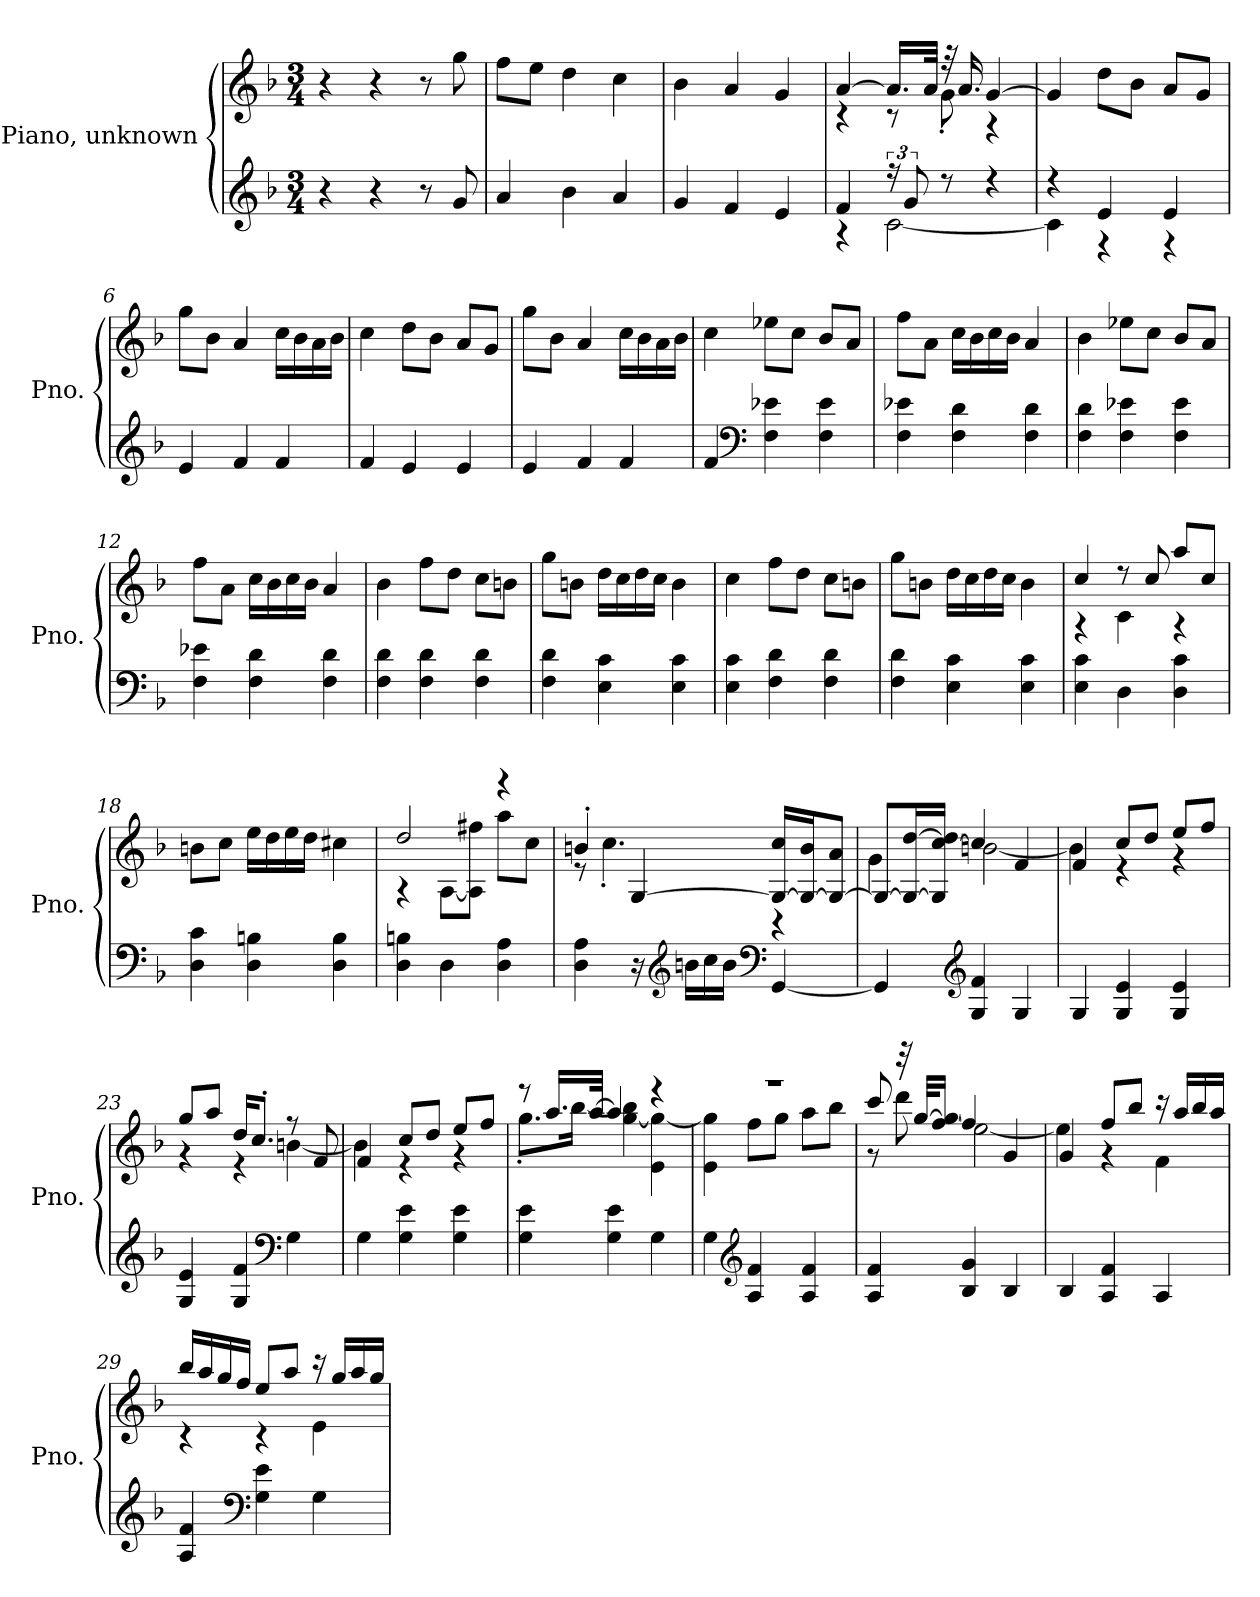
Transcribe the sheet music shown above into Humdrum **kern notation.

**kern	**kern
*part1	*part1
*staff2	*staff1
*I"Piano, unknown	*
*I'Pno.	*
*clefG2	*clefG2
*k[b-]	*k[b-]
*M3/4	*M3/4
*MM171	*MM171
=1	=1
4r	4r
4r	4r
8r	8r
8g/	8gg\
=2	=2
4a/	8ff\L
.	8ee\J
4b-\	4dd\
4a/	4cc\
=3	=3
4g/	4b-\
4f/	4a/
4e/	4g/
=4	=4
*^	*^
4f/	4r	[4a/	4r
24r	[2c\	16.a/LL]	8r
12g/	.	.	.
.	.	32a/JJk	.
8r	.	32r	8g'\
.	.	16.a/	.
4r	.	[4g/	4r
*	*	*v	*v
=5	=5	=5
4r	4c\]	4g/]
4e/	4r	8dd\L
.	.	8b-\J
4e/	4r	8a/L
.	.	8g/J
*v	*v	*
=6	=6
4e/	8gg\L
.	8b-\J
4f/	4a/
4f/	16cc\LL
.	16b-\
.	16a\
.	16b-\JJ
=7	=7
4f/	4cc\
4e/	8dd\L
.	8b-\J
4e/	8a/L
.	8g/J
!!LO:LB:g=z
=8	=8
4e/	8gg\L
.	8b-\J
4f/	4a/
4f/	16cc\LL
.	16b-\
.	16a\
.	16b-\JJ
=9	=9
4f/	4cc\
*clefF4	*
4F\ 4e-X\	8ee-X\L
.	8cc\J
4F\ 4e-\	8b-/L
.	8a/J
=10	=10
4F\ 4e-X\	8ff\L
.	8a\J
4F\ 4d\	16cc\LL
.	16b-\
.	16cc\
.	16b-\JJ
4F\ 4d\	4a/
=11	=11
4F\ 4d\	4b-\
4F\ 4e-X\	8ee-X\L
.	8cc\J
4F\ 4e-\	8b-/L
.	8a/J
=12	=12
4F\ 4e-X\	8ff\L
.	8a\J
4F\ 4d\	16cc\LL
.	16b-\
.	16cc\
.	16b-\JJ
4F\ 4d\	4a/
=13	=13
4F\ 4d\	4b-\
4F\ 4d\	8ff\L
.	8dd\J
4F\ 4d\	8cc\L
.	8bn\J
!!LO:LB:g=z
=14	=14
4F\ 4d\	8gg\L
.	8bn\J
4E\ 4c\	16dd\LL
.	16cc\
.	16dd\
.	16cc\JJ
4E\ 4c\	4b\
=15	=15
4E\ 4c\	4cc\
4F\ 4d\	8ff\L
.	8dd\J
4F\ 4d\	8cc\L
.	8bn\J
=16	=16
4F\ 4d\	8gg\L
.	8bn\J
4E\ 4c\	16dd\LL
.	16cc\
.	16dd\
.	16cc\JJ
4E\ 4c\	4b\
=17	=17
*	*^
4E\ 4c\	4cc/	4r
4D\	8r	4c\
.	8cc/	.
4D\ 4c\	8aa/L	4r
.	8cc/J	.
*	*v	*v
=18	=18
4D\ 4c\	8bn\L
.	8cc\J
4D\ 4Bn\	16ee\LL
.	16dd\
.	16ee\
.	16dd\JJ
4D\ 4B\	4cc#X\
=19	=19
*	*^
4D\ 4Bn\	2dd/	4r
4D\	.	[8A\L
.	.	8A\] 8ff#X\J
4D\ 4A\	4r	8aa\L
.	.	8cc\J
!!LO:LB:g=z	!!
=20	=20	=20
4D\ 4A\	4bn'/	8r
.	.	4.cc'\
16r	[4G/	.
*clefG2	*	*
16bn\LL	.	.
16cc\	.	.
16b\JJ	.	.
*clefF4	*	*
[4GG/	16G/_ 16cc/LL	4r
.	16G/_ 16b/J	.
.	8G/_ 8a/J	.
=21	=21	=21
4GG/]	8G/L_	4g\
.	16G/_ [16dd/L	.
.	16G/] [16cc/ 16dd/]JJ	.
*clefG2	*	*
4G/ 4f/	4cc/]	[2bn\
4G/	4f/	.
=22	=22	=22
4G/	4f/	4b\]
4G/ 4e/	8cc/L	4r
.	8dd/J	.
4G/ 4e/	8ee/L	4r
.	8ff/J	.
=23	=23	=23
4G/ 4e/	8gg/L	4r
.	8aa/J	.
4G/ 4f/	16dd/KL	4r
.	8.cc'/J	.
*clefF4	*	*
4G\	8r	[4bn\
.	8f/	.
!!LO:LB:g=z	!!
=24	=24	=24
4G\	4f/	4b\]
4G\ 4e\	8cc/L	4r
.	8dd/J	.
4G\ 4e\	8ee/L	4r
.	8ff/J	.
=25	=25	=25
4G\ 4e\	8r	8.gg'\L
.	16.aa/LL	.
.	.	[16bb-\Jk
.	[32aa/JJk	.
4G\ 4e\	4aa/]	[4gg\ 4bb-\]
4G\	4r	4e\ 4gg\_
=26	=26	=26
4G\	2.r	4e\ 4gg\]
*clefG2	*	*
4A/ 4f/	.	8ff\L
.	.	8gg\J
4A/ 4f/	.	8aa\L
.	.	8bb-\J
=27	=27	=27
4A/ 4f/	8ccc/	8r
.	32r	8ddd\
.	[32gg/KLL	.
.	[16ff/ 16gg/]JJ	.
4B-/ 4g/	4ff/]	[2ee\
4B-/	4g/	.
=28	=28	=28
4B-/	4g/	4ee\]
4A/ 4f/	8ff/L	4r
.	8bb-/J	.
4A/	16r	4f\
.	16aa/LL	.
.	16bb-/	.
.	16aa/JJ	.
!!LO:LB:g=z	!!
=29	=29	=29
4A/ 4f/	16bb-/LL	4r
.	16aa/	.
.	16gg/	.
.	16ff/JJ	.
*clefF4	*	*
4G\ 4e\	8ee/L	4r
.	8aa/J	.
4G\	16r	4e\
.	16gg/LL	.
.	16aa/	.
.	16gg/JJ	.
*	*v	*v
=	=
*-	*-
